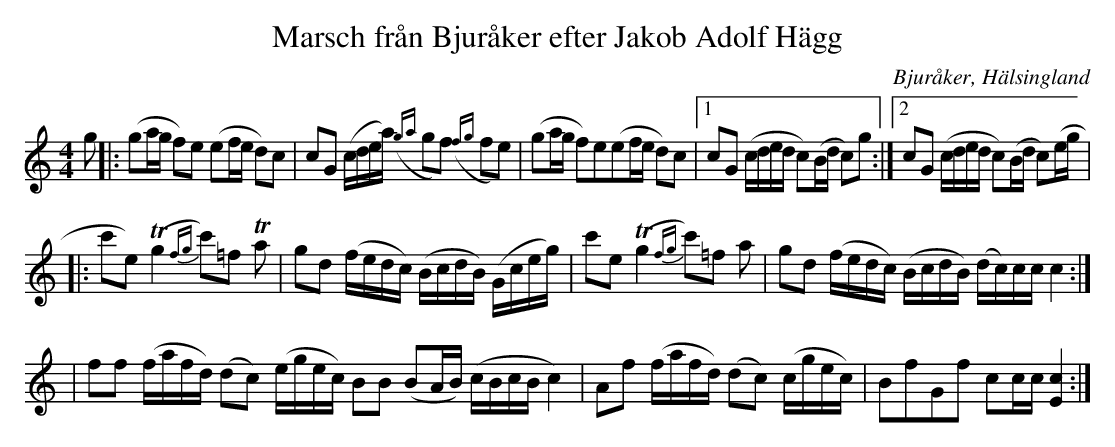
X:1
T: Marsch från Bjuråker efter Jakob Adolf Hägg
O: Bjuråker, Hälsingland
M: 4/4
L: 1/16
K: C
g2|:(g2ag f2)e2 (e2fe d2)c2|c2G2 (cdea) ({ga}g2f2) ({fg}f2e2)|(g2ag f2)e2(e2fe d2)c2|1 c2G2 (cded c2)(Bd c2)g2:|2 c2G2 (cded c2)(Bd c2)(eg|
|:c'2e2) (Tg4 {fg}c'2)=f2 Ta2|g2d2 (fedc) (BcdB) (Gceg)|c'2e2 (Tg4 {fg}c'2)=f2 ta2|g2d2 (fedc) (BcdB) (dc)cc c4:|
|f2f2 (fafd) (d2c2) (egec) B2B2 (B2AB) (cBcB c4) |A2f2 (fafd) (d2c2) (cgec) |B2f2G2f2 c2cc [E4c4]:|
